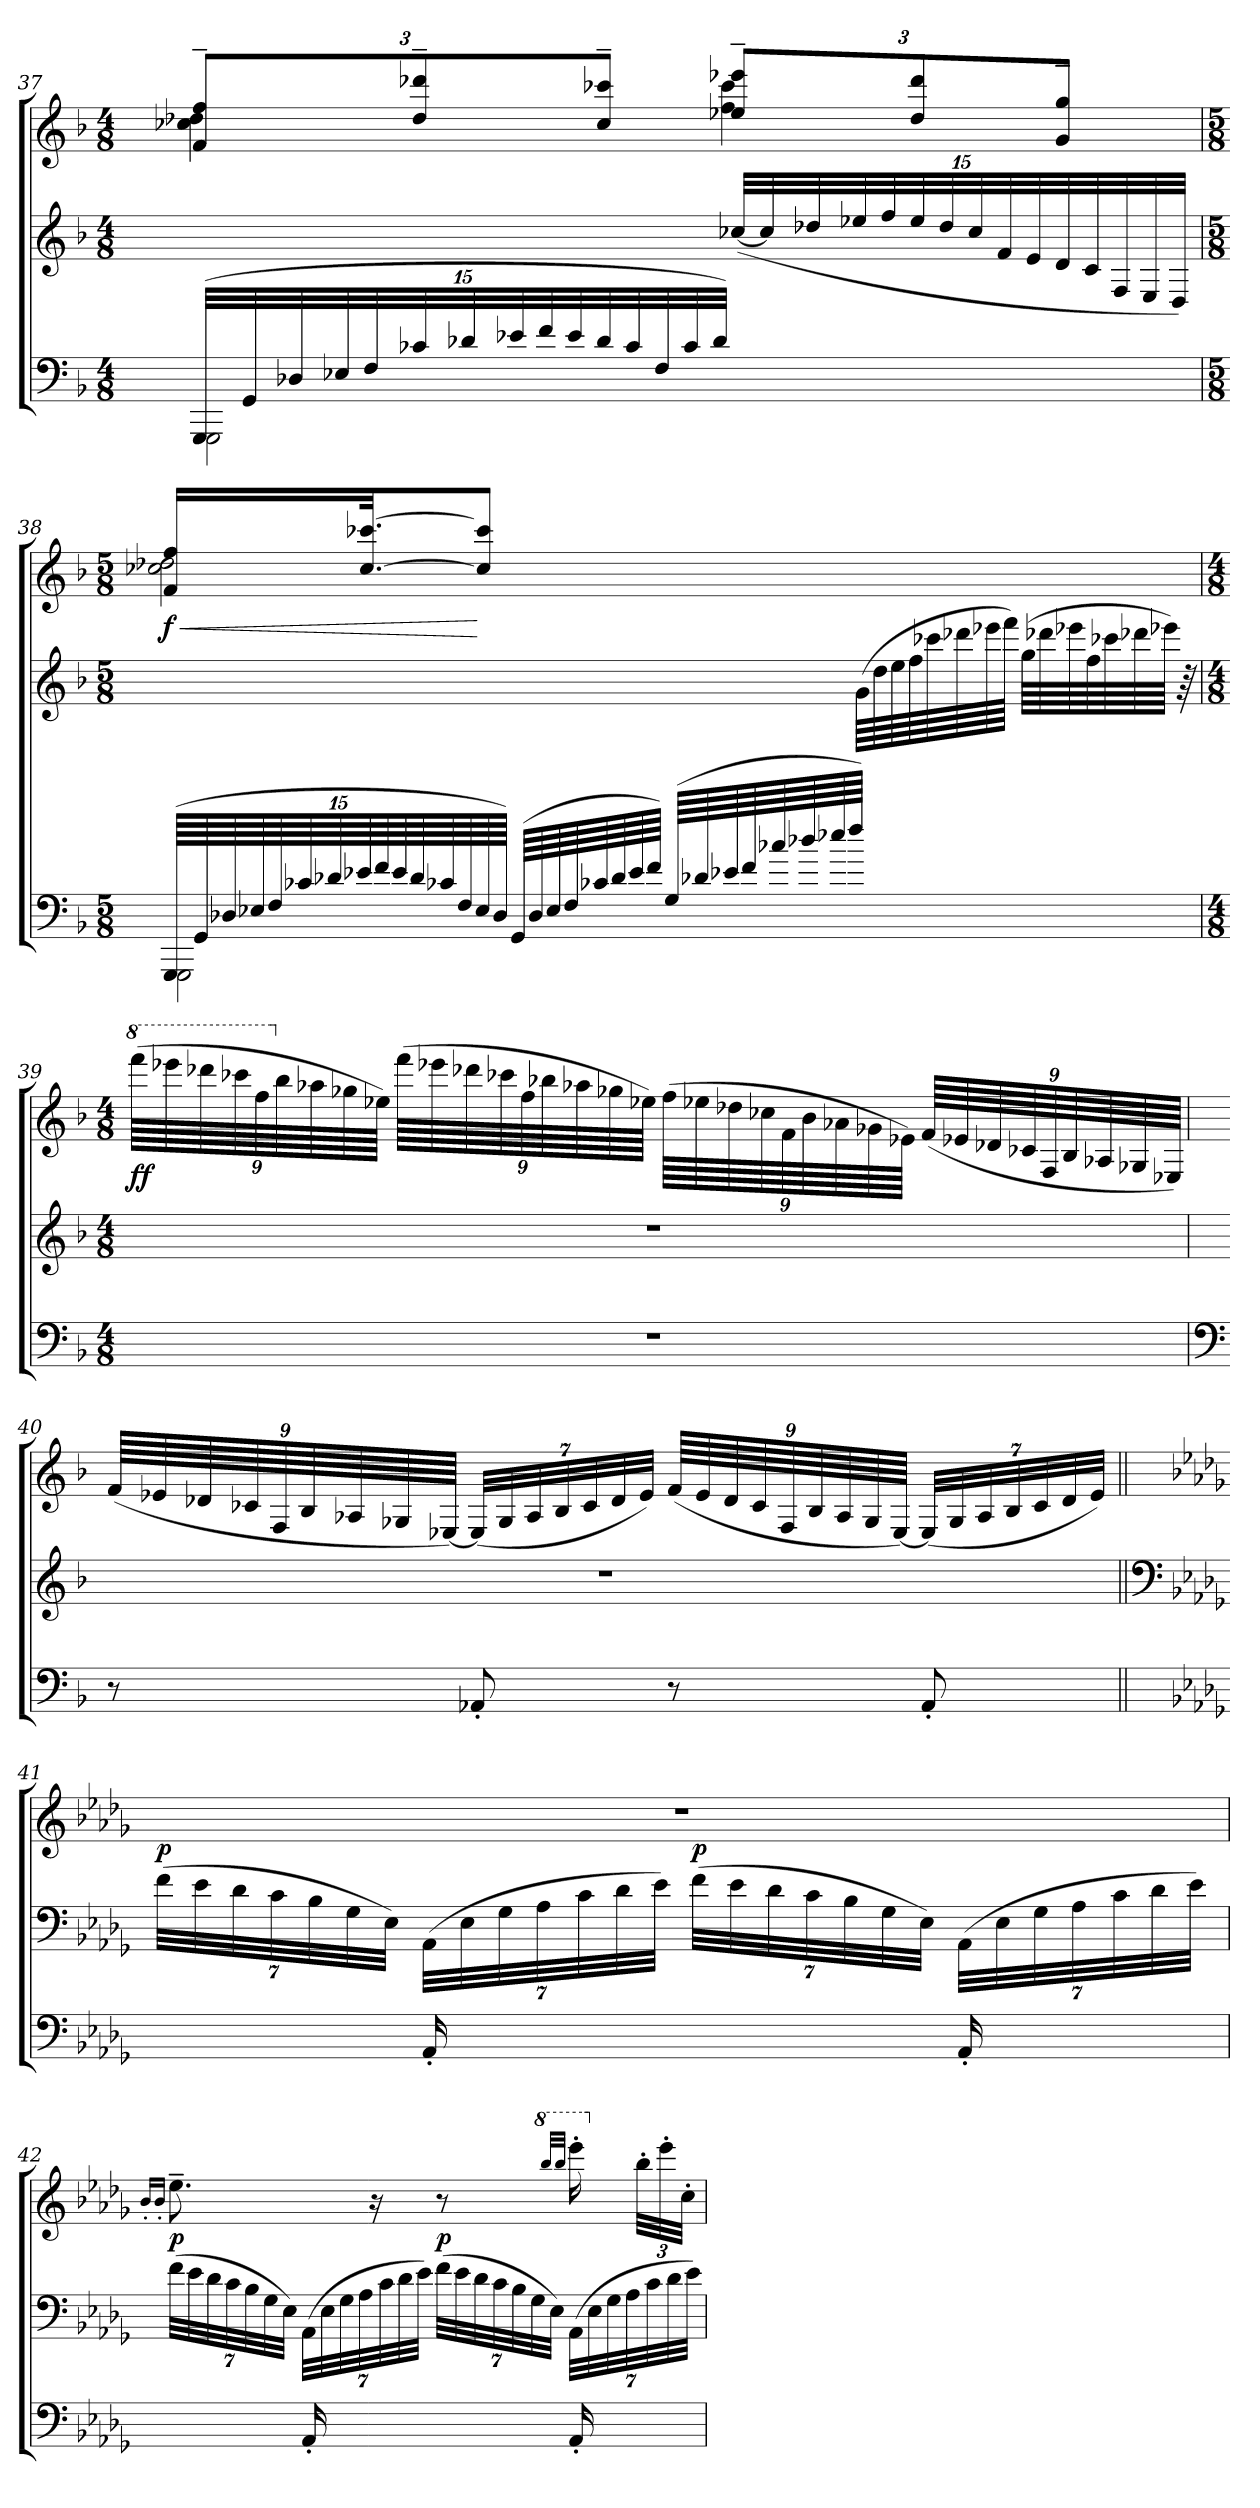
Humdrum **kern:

**kern	**kern	**kern	**dynam
*part1	*part1	*part1	*part1
*staff3	*staff2	*staff1	*staff1/2/3
*clefF4	*clefG2	*clefG2	*
*k[b-]	*k[b-]	*k[b-]	*
*M4/8	*M4/8	*M4/8	*
=37	=37	=37	=37
*^	*	*^	*
(>60GGGLLL	2GGG	4ryy	12f~ 12ff~L	4cc-X 4dd-X	.
60GG	.	.	.	.	.
60D-X	.	.	.	.	.
60E-X	.	.	.	.	.
60F	.	.	.	.	.
60c-X	.	.	12dd-~ 12ddd-X~	.	.
60d-X	.	.	.	.	.
60e-X	.	.	.	.	.
60f	.	.	.	.	.
60e-	.	.	.	.	.
60d-	.	.	12cc-~ 12ccc-X~J	.	.
60c-	.	.	.	.	.
60F	.	.	.	.	.
60c-	.	.	.	.	.
60d-JJJ)	.	.	.	.	.
4ryy	.	(<[60cc-XLLL	12ee-X~ 12eee-X~L	4ff 4ccc-	.
.	.	60cc-]	.	.	.
.	.	60dd-X	.	.	.
.	.	60ee-X	.	.	.
.	.	60ff	.	.	.
.	.	60ee-	12dd-~ 12ddd-~	.	.
.	.	60dd-	.	.	.
.	.	60cc-	.	.	.
.	.	60f	.	.	.
.	.	60e	.	.	.
.	.	60d	12g~ 12gg~J	.	.
.	.	60c	.	.	.
.	.	60F	.	.	.
.	.	60E	.	.	.
.	.	60DJJJ)	.	.	.
=38	=38	=38	=38	=38	=38
*M5/8	*	*M5/8	*M5/8	*	*
(>120GGGLLLL	2GGG	4.ryy	16f 16ffLL	2cc-X 2dd-X	< f
120GG	.	.	.	.	.
120D-X	.	.	.	.	.
120E-X	.	.	.	.	.
120F	.	.	.	.	.
120c-X	.	.	.	.	.
120d-X	.	.	.	.	.
120e-X	.	.	.	.	.
.	.	.	[32.cc- [32.ccc-XJK	.	.
120f	.	.	.	.	.
120e-	.	.	.	.	.
120d-	.	.	.	.	.
120c-X	.	.	.	.	.
120F	.	.	.	.	.
120E-	.	.	.	.	.
.	.	.	8cc-] 8ccc-]J	.	[
120D-JJJJ)	.	.	.	.	.
(>64GGLLLL	.	.	.	.	.
64D-	.	.	.	.	.
64E-	.	.	.	.	.
64F	.	.	.	.	.
64c-X	.	.	.	.	.
64d-	.	.	.	.	.
64e-	.	.	.	.	.
64fJJJJ)	.	.	4ryy	.	.
(>64GLLLL	.	.	.	.	.
64d-X	.	.	.	.	.
64e-X	.	.	.	.	.
64f	.	.	.	.	.
64cc-X	.	.	.	.	.
64dd-X	.	.	.	.	.
64ee-X	.	.	.	.	.
64ffJJJJ)	.	.	.	.	.
8ryy	.	(>64gLLLL	.	.	.
.	.	64dd	.	.	.
.	.	64ee	.	.	.
.	.	64ff	.	.	.
.	.	64ccc-X	.	.	.
.	.	64ddd-X	.	.	.
.	.	64eee-X	.	.	.
.	.	64fffJJJJ)	8ryy	.	.
8ryy	8ryy	(>64ggLLLL	.	8ryy	.
.	.	64ddd-X	.	.	.
.	.	64eee-X	.	.	.
*	*	*8va	*	*	*
.	.	64fff	.	.	.
.	.	64cccc-X	.	.	.
.	.	64dddd-X	.	.	.
.	.	64eeee-XJJJJ)	.	.	.
.	.	64r	64ryy	.	.
*v	*v	*	*v	*v	*
=39	=39	=39	=39
*M4/8	*M4/8	*M4/8	*
*	*X8va	*	*
*	*	*8va	*
2r	2r	(>72ffffLLLL	ff
.	.	72eeee-X	.
.	.	72dddd-X	.
.	.	72cccc-X	.
.	.	72fff	.
*	*	*X8va	*
.	.	72bb-	.
.	.	72aa-X	.
.	.	72gg-X	.
.	.	72ee-XJJJJ)	.
.	.	(>72fffLLLL	.
.	.	72eee-X	.
.	.	72ddd-X	.
.	.	72ccc-X	.
.	.	72ff	.
.	.	72bb-X	.
.	.	72aa-X	.
.	.	72gg-X	.
.	.	72ee-XJJJJ)	.
.	.	(>72ffLLLL	.
.	.	72ee-X	.
.	.	72dd-X	.
.	.	72cc-X	.
.	.	72f	.
.	.	72b-	.
.	.	72a-X	.
.	.	72g-X	.
.	.	72e-XJJJJ)	.
.	.	(<72fLLLL	.
.	.	72e-X	.
.	.	72d-X	.
.	.	72c-X	.
.	.	72F	.
.	.	72B-	.
.	.	72A-X	.
.	.	72G-X	.
.	.	72E-XJJJJ)	.
=40	=40	=40	=40
*clefF4	*	*	*
8r	2r	(<72fLLLL	.
.	.	72e-X	.
.	.	72d-X	.
.	.	72c-X	.
.	.	72F	.
.	.	72B-	.
.	.	72A-X	.
.	.	72G-X	.
.	.	[72E-XJJJJ)	.
8AA-X'	.	(<56E-LLL]	.
.	.	56G-	.
.	.	56A-	.
.	.	56B-	.
.	.	56c-	.
.	.	56d-	.
.	.	56e-JJJ)	.
8r	.	(<72fLLLL	.
.	.	72e-	.
.	.	72d-	.
.	.	72c-	.
.	.	72F	.
.	.	72B-	.
.	.	72A-	.
.	.	72G-	.
.	.	[72E-JJJJ)	.
8AA-'	.	(<56E-LLL]	.
.	.	56G-	.
.	.	56A-	.
.	.	56B-	.
.	.	56c-	.
.	.	56d-	.
.	.	56e-JJJ)	.
=41||	=41||	=41||	=41||
*	*clefF4	*	*
*k[b-e-a-d-g-]	*k[b-e-a-d-g-]	*k[b-e-a-d-g-]	*
*	*	*^	*
8ryy	(>56fLLL	2r	4ryy	p
.	56e-	.	.	.
.	56d-	.	.	.
.	56c	.	.	.
.	56B-	.	.	.
.	56G-	.	.	.
.	56E-JJJ)	.	.	.
16AA-'	(>56AA-LLL	.	.	.
.	56E-	.	.	.
.	56G-	.	.	.
.	56A-	.	.	.
16ryy	.	.	.	.
.	56c	.	.	.
.	56d-	.	.	.
.	56e-JJJ)	.	.	.
8ryy	(>56fLLL	.	4ryy	p
.	56e-	.	.	.
.	56d-	.	.	.
.	56c	.	.	.
.	56B-	.	.	.
.	56G-	.	.	.
.	56E-JJJ)	.	.	.
16AA-'	(>56AA-LLL	.	.	.
.	56E-	.	.	.
.	56G-	.	.	.
.	56A-	.	.	.
16ryy	.	.	.	.
.	56c	.	.	.
.	56d-	.	.	.
.	56e-JJJ)	.	.	.
*	*	*v	*v	*
=42	=42	=42	=42
.	.	16qqb-'/LL	.
.	.	16qqb-'/JJ	.
8ryy	(>56fLLL	8.ee-~	p
.	56e-	.	.
.	56d-	.	.
.	56c	.	.
.	56B-	.	.
.	56G-	.	.
.	56E-JJJ)	.	.
16AA-'	(>56AA-LLL	.	.
.	56E-	.	.
.	56G-	.	.
.	56A-	.	.
16ryy	.	16r	.
.	56c	.	.
.	56d-	.	.
.	56e-JJJ)	.	.
8ryy	(>56fLLL	8r	p
.	56e-	.	.
.	56d-	.	.
.	56c	.	.
.	56B-	.	.
.	56G-	.	.
.	56E-JJJ)	.	.
*	*	*8va	*
.	.	32qqbbb-/LLL	.
.	.	32qqbbb-/JJJ	.
16AA-'	(>56AA-LLL	16eeee-'	.
.	56E-	.	.
.	56G-	.	.
.	56A-	.	.
*	*	*X8va	*
16ryy	.	48bb-'LLL	.
.	56c	.	.
.	.	48eee-'	.
.	56d-	.	.
.	.	48cc'JJJ	.
.	56e-JJJ)	.	.
=	=	=	=
*-	*-	*-	*-
